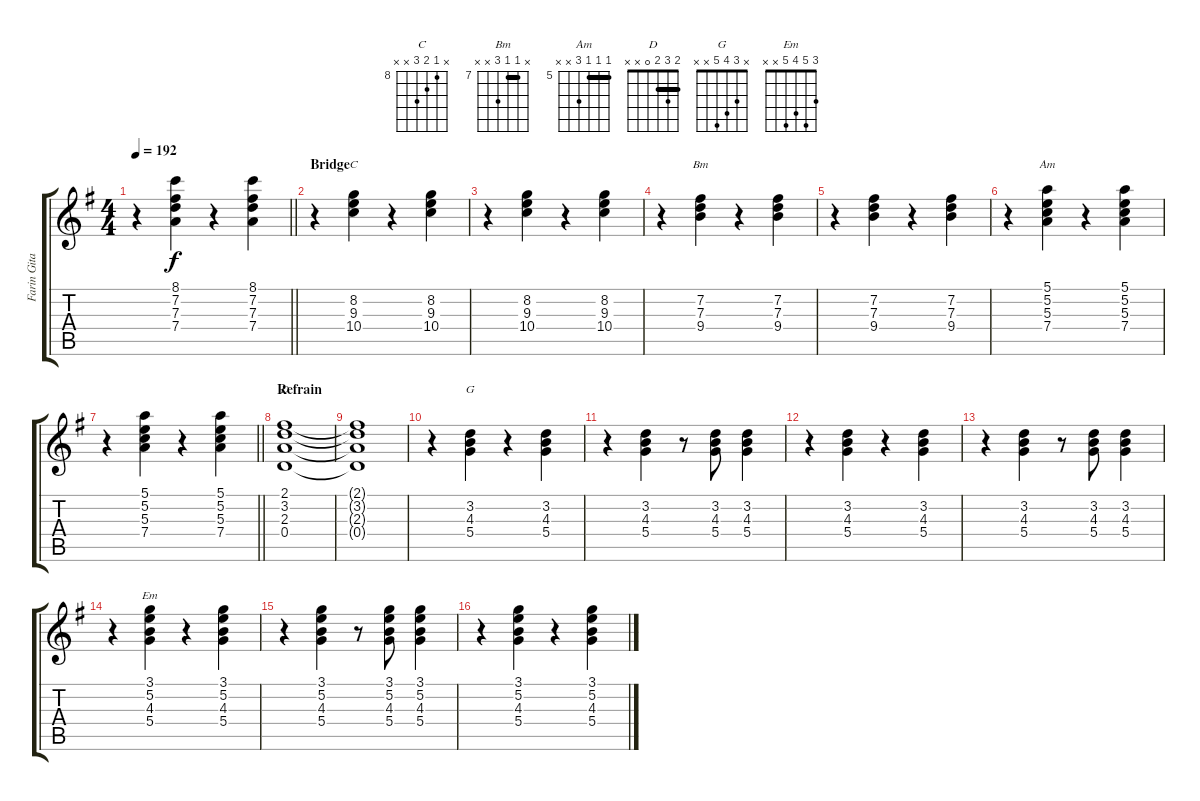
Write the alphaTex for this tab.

\track ("Farin Gitarre" "Farin Gita") {instrument electricguitarclean}
\staff {score tabs}
\tuning (E4 B3 G3 D3 A2 E2) {hide}
\chord ("C" x 8 9 10 x x) {firstfret 8}
\chord ("Bm" x 7 7 9 x x) {firstfret 7 barre 7}
\chord ("Am" 5 5 5 7 x x) {firstfret 5 barre 5}
\chord ("D" 2 3 2 0 x x) {barre 2}
\chord ("G" x 3 4 5 x x)
\chord ("Em" 3 5 4 5 x x)
\ts (4 4)
\tempo 192
\clef g2
\barLineRight lightlight
\ks g
r.4{dy f} (8.1 7.2 7.3 7.4).4 r.4 (8.1 7.2 7.3 7.4).4 |
\section ("" "Bridge")
r.4 (8.2 9.3 10.4).4{ch "C"} r.4 (8.2 9.3 10.4).4 |
r.4 (8.2 9.3 10.4).4 r.4 (8.2 9.3 10.4).4 |
r.4 (7.2 7.3 9.4).4{ch "Bm"} r.4 (7.2 7.3 9.4).4 |
r.4 (7.2 7.3 9.4).4 r.4 (7.2 7.3 9.4).4 |
r.4 (5.1 5.2 5.3 7.4).4{ch "Am"} r.4 (5.1 5.2 5.3 7.4).4 |
\barLineRight lightlight
r.4 (5.1 5.2 5.3 7.4).4 r.4 (5.1 5.2 5.3 7.4).4 |
\section ("" "Refrain")
(2.1 3.2 2.3 0.4).1{ch "D"} |
(2.1{t} 3.2{t} 2.3{t} 0.4{t}).1 |
r.4 (3.2 4.3 5.4).4{ch "G"} r.4 (3.2 4.3 5.4).4 |
r.4 (3.2 4.3 5.4).4 r.8 (3.2 4.3 5.4).8 (3.2 4.3 5.4).4 |
r.4 (3.2 4.3 5.4).4 r.4 (3.2 4.3 5.4).4 |
r.4 (3.2 4.3 5.4).4 r.8 (3.2 4.3 5.4).8 (3.2 4.3 5.4).4 |
r.4 (3.1 5.2 4.3 5.4).4{ch "Em"} r.4 (3.1 5.2 4.3 5.4).4 |
r.4 (3.1 5.2 4.3 5.4).4 r.8 (3.1 5.2 4.3 5.4).8 (3.1 5.2 4.3 5.4).4 |
r.4 (3.1 5.2 4.3 5.4).4 r.4 (3.1 5.2 4.3 5.4).4
